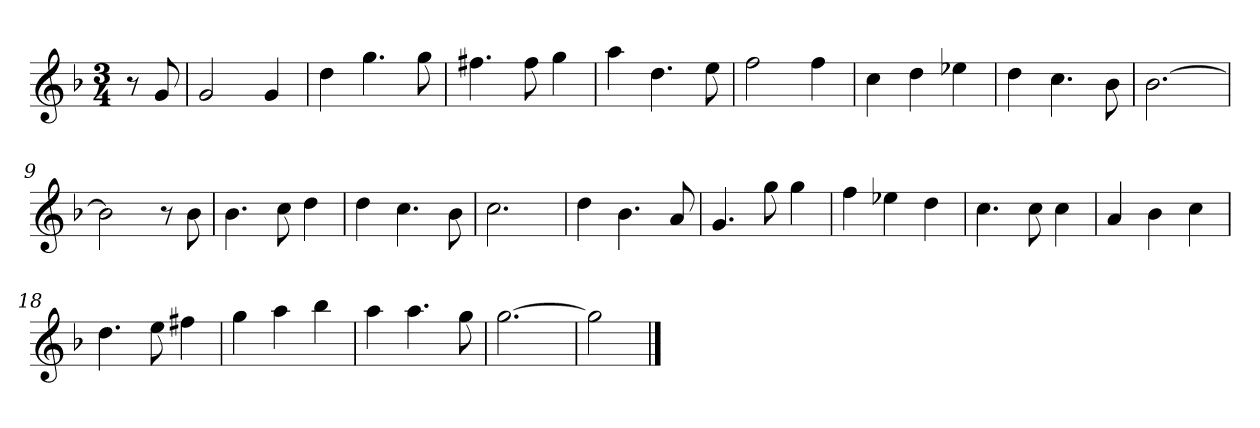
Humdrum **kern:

**kern
*part1
*staff1
*k[b-]
*M3/4
*MM120
=
8r
8g
=1
2g
4g
=2
4dd
4.gg
8gg
=3
4.ff#X
8ff#
4gg
=4
4aa
4.dd
8ee
=5
2ff
4ff
=6
4cc
4dd
4ee-X
=7
4dd
4.cc
8b-
=8
[2.b-
=9
2b-]
8r
8b-
=10
4.b-
8cc
4dd
=11
4dd
4.cc
8b-
=12
2.cc
=13
4dd
4.b-
8a
=14
4.g
8gg
4gg
=15
4ff
4ee-X
4dd
=16
4.cc
8cc
4cc
=17
4a
4b-
4cc
=18
4.dd
8ee
4ff#X
=19
4gg
4aa
4bb-
=20
4aa
4.aa
8gg
=21
[2.gg
=22
2gg]
==
*-
